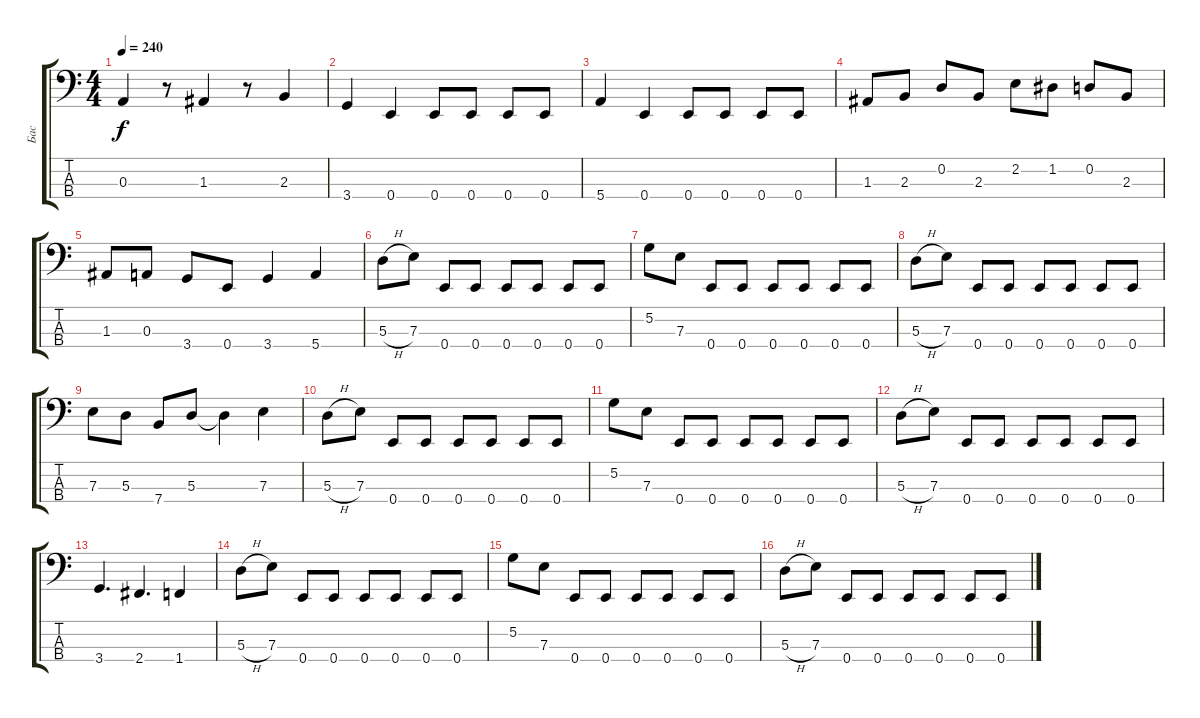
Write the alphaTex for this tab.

\track ("Бас" "Бас") {instrument electricbassfinger}
\staff {score tabs}
\tuning (G2 D2 A1 E1) {hide}
\ts (4 4)
\tempo 240
\clef f4
\ks c
0.3.4{dy f} r.8 1.3.4 r.8 2.3.4 |
3.4.4 0.4.4 0.4.8 0.4.8 0.4.8 0.4.8 |
5.4.4 0.4.4 0.4.8 0.4.8 0.4.8 0.4.8 |
1.3.8 2.3.8 0.2.8 2.3.8 2.2.8 1.2.8 0.2.8 2.3.8 |
1.3.8 0.3.8 3.4.8 0.4.8 3.4.4 5.4.4 |
5.3{h}.8 7.3.8 0.4.8 0.4.8 0.4.8 0.4.8 0.4.8 0.4.8 |
5.2.8 7.3.8 0.4.8 0.4.8 0.4.8 0.4.8 0.4.8 0.4.8 |
5.3{h}.8 7.3.8 0.4.8 0.4.8 0.4.8 0.4.8 0.4.8 0.4.8 |
7.3.8 5.3.8 7.4.8 5.3.8 5.3{t}.4 7.3.4 |
5.3{h}.8 7.3.8 0.4.8 0.4.8 0.4.8 0.4.8 0.4.8 0.4.8 |
5.2.8 7.3.8 0.4.8 0.4.8 0.4.8 0.4.8 0.4.8 0.4.8 |
5.3{h}.8 7.3.8 0.4.8 0.4.8 0.4.8 0.4.8 0.4.8 0.4.8 |
3.4.4{d} 2.4.4{d} 1.4.4 |
5.3{h}.8 7.3.8 0.4.8 0.4.8 0.4.8 0.4.8 0.4.8 0.4.8 |
5.2.8 7.3.8 0.4.8 0.4.8 0.4.8 0.4.8 0.4.8 0.4.8 |
5.3{h}.8 7.3.8 0.4.8 0.4.8 0.4.8 0.4.8 0.4.8 0.4.8
